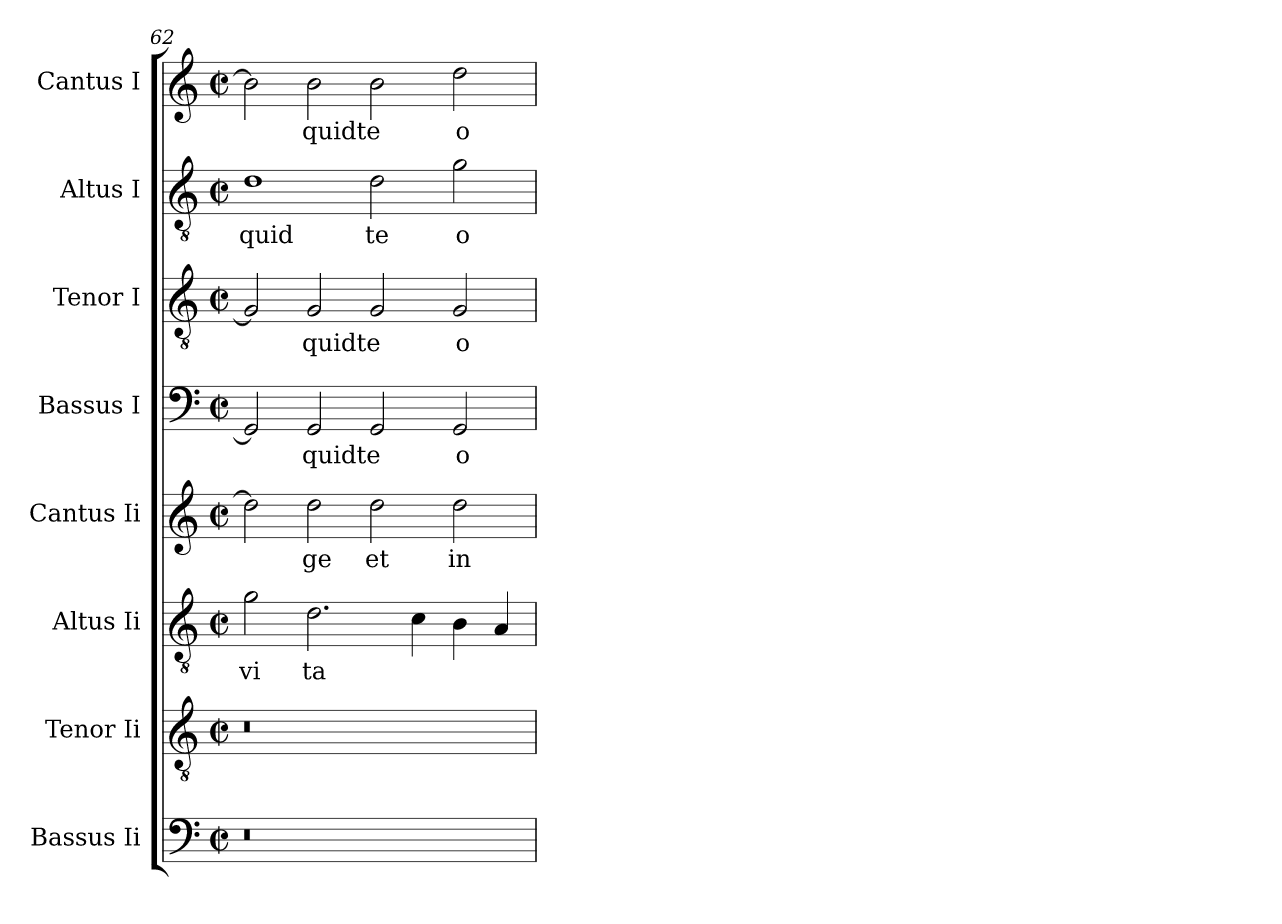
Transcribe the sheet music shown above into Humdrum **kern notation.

**kern	**kern	**kern	**text	**kern	**text	**kern	**text	**kern	**text	**kern	**text	**kern	**text
*part8	*part7	*part6	*part6	*part5	*part5	*part4	*part4	*part3	*part3	*part2	*part2	*part1	*part1
*staff8	*staff7	*staff6	*staff6	*staff5	*staff5	*staff4	*staff4	*staff3	*staff3	*staff2	*staff2	*staff1	*staff1
*I"Bassus Ii	*I"Tenor Ii	*I"Altus Ii	*	*I"Cantus Ii	*	*I"Bassus I	*	*I"Tenor I	*	*I"Altus I	*	*I"Cantus I	*
*clefF4	*clefGv2	*clefGv2	*	*clefG2	*	*clefF4	*	*clefGv2	*	*clefGv2	*	*clefG2	*
*M2/2	*M2/2	*M2/2	*	*M2/2	*	*M2/2	*	*M2/2	*	*M2/2	*	*M2/2	*
*met(c|)	*met(c|)	*met(c|)	*	*met(c|)	*	*met(c|)	*	*met(c|)	*	*met(c|)	*	*met(c|)	*
=62	=62	=62	=62	=62	=62	=62	=62	=62	=62	=62	=62	=62	=62
!	!	!	!LO:LY:b:cj	!	!	!	!	!	!	!	!LO:LY:b:cj	!	!
0r	0r	2g\	vi	2dd\]	.	2GG/]	.	2G/]	.	1d	quid	2b\]	.
!	!	!	!LO:LY:b:cj	!	!LO:LY:b:cj	!	!LO:LY:b:cj	!	!LO:LY:b:cj	!	!	!	!LO:LY:b:cj
.	.	2.d\	ta	2dd\	ge	2GG/	quidte	2G/	quidte	.	.	2b\	quidte
!	!	!	!	!	!LO:LY:b:cj	!	!	!	!	!	!LO:LY:b:cj	!	!
.	.	.	.	2dd\	et	2GG/	.	2G/	.	2d\	te	2b\	.
.	.	4c\	.	.	.	.	.	.	.	.	.	.	.
!	!	!	!	!	!LO:LY:b:cj	!	!LO:LY:b:cj	!	!LO:LY:b:cj	!	!LO:LY:b:cj	!	!LO:LY:b:cj
.	.	4B\	.	2dd\	in	2GG/	o	2G/	o	2g\	o	2dd\	o-
.	.	4A/	.	.	.	.	.	.	.	.	.	.	.
=	=	=	=	=	=	=	=	=	=	=	=	=	=
*-	*-	*-	*-	*-	*-	*-	*-	*-	*-	*-	*-	*-	*-
